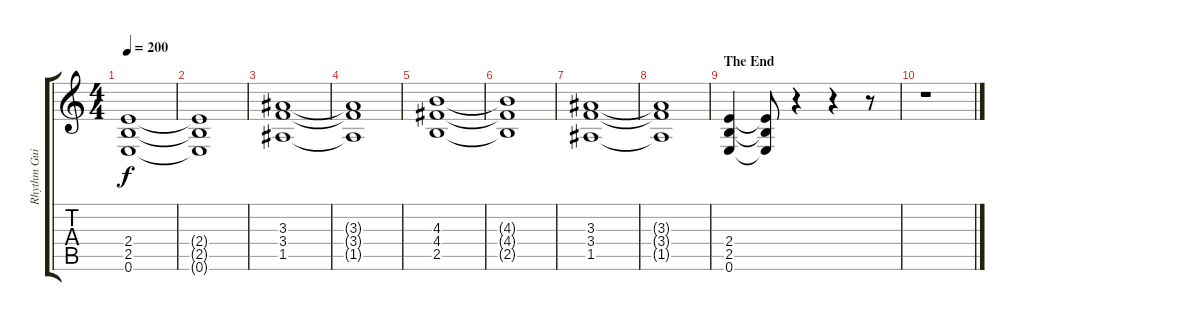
\track ("Rhythm Guitar" "Rhythm Gui") {instrument overdrivenguitar}
\staff {score tabs}
\tuning (E4 B3 G3 D3 A2 E2) {hide}
\ts (4 4)
\tempo 200
\clef g2
\ks c
(2.4 2.5 0.6).1{dy f} |
(2.4{t} 2.5{t} 0.6{t}).1 |
(3.3 3.4 1.5).1 |
(3.3{t} 3.4{t} 1.5{t}).1 |
(4.3 4.4 2.5).1 |
(4.3{t} 4.4{t} 2.5{t}).1 |
(3.3 3.4 1.5).1 |
(3.3{t} 3.4{t} 1.5{t}).1 |
\section ("" "The End")
(2.4 2.5 0.6).4 (2.4{t} 2.5{t} 0.6{t}).8 r.4 r.4 r.8 |
r.1
